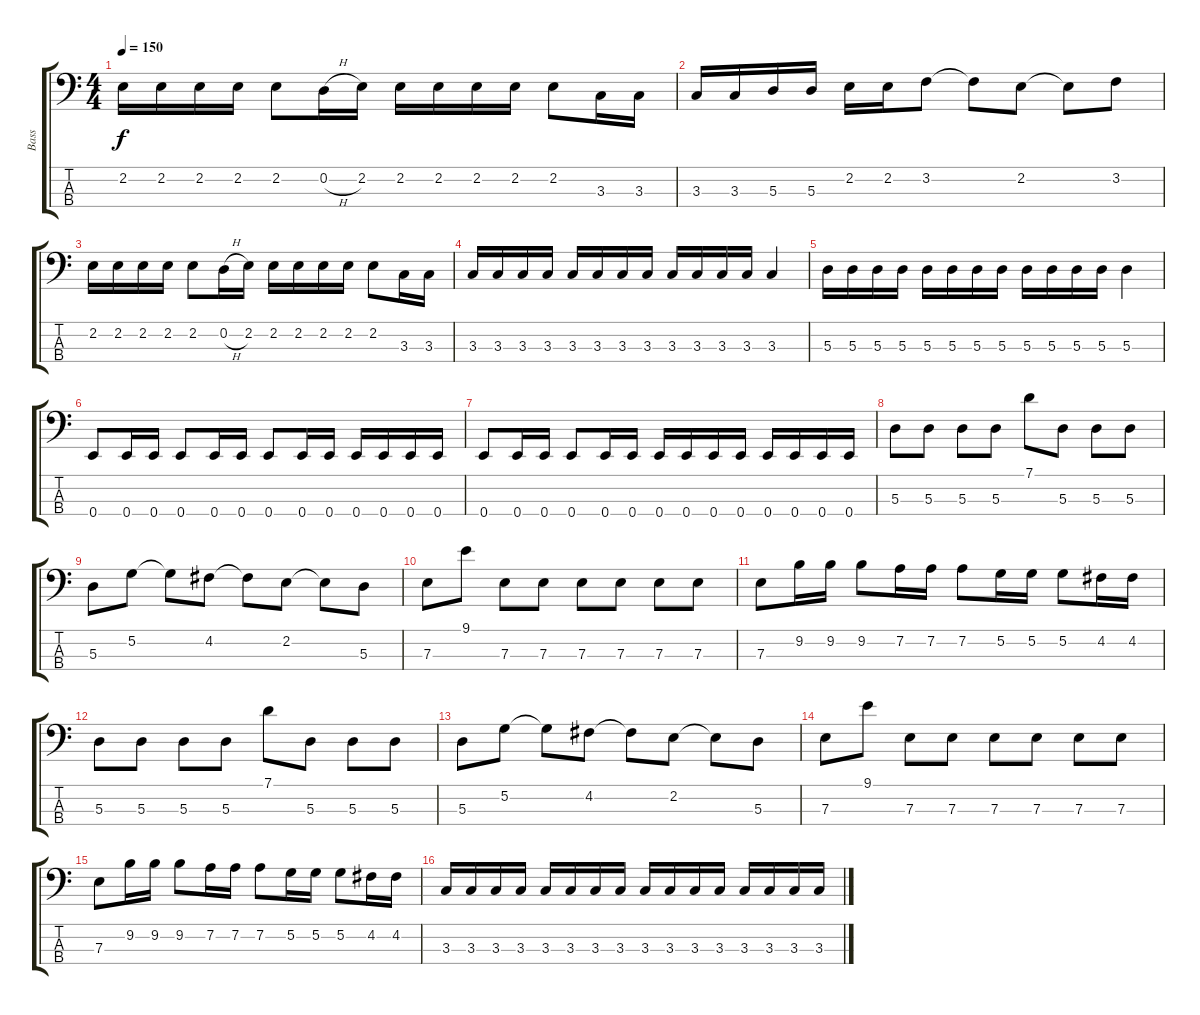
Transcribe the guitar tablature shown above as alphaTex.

\track ("Bass" "Bass") {instrument electricbasspick}
\staff {score tabs}
\tuning (G2 D2 A1 E1) {hide}
\ts (4 4)
\tempo 150
\clef f4
\ks c
2.2.16{dy f} 2.2.16 2.2.16 2.2.16 2.2.8 0.2{h}.16 2.2.16 2.2.16 2.2.16 2.2.16 2.2.16 2.2.8 3.3.16 3.3.16 |
3.3.16 3.3.16 5.3.16 5.3.16 2.2.16 2.2.16 3.2.8 3.2{t}.8 2.2.8 2.2{t}.8 3.2.8 |
2.2.16 2.2.16 2.2.16 2.2.16 2.2.8 0.2{h}.16 2.2.16 2.2.16 2.2.16 2.2.16 2.2.16 2.2.8 3.3.16 3.3.16 |
3.3.16 3.3.16 3.3.16 3.3.16 3.3.16 3.3.16 3.3.16 3.3.16 3.3.16 3.3.16 3.3.16 3.3.16 3.3.4 |
5.3.16 5.3.16 5.3.16 5.3.16 5.3.16 5.3.16 5.3.16 5.3.16 5.3.16 5.3.16 5.3.16 5.3.16 5.3.4 |
0.4.8 0.4.16 0.4.16 0.4.8 0.4.16 0.4.16 0.4.8 0.4.16 0.4.16 0.4.16 0.4.16 0.4.16 0.4.16 |
0.4.8 0.4.16 0.4.16 0.4.8 0.4.16 0.4.16 0.4.16 0.4.16 0.4.16 0.4.16 0.4.16 0.4.16 0.4.16 0.4.16 |
5.3.8 5.3.8 5.3.8 5.3.8 7.1.8 5.3.8 5.3.8 5.3.8 |
5.3.8 5.2.8 5.2{t}.8 4.2.8 4.2{t}.8 2.2.8 2.2{t}.8 5.3.8 |
7.3.8 9.1.8 7.3.8 7.3.8 7.3.8 7.3.8 7.3.8 7.3.8 |
7.3.8 9.2.16 9.2.16 9.2.8 7.2.16 7.2.16 7.2.8 5.2.16 5.2.16 5.2.8 4.2.16 4.2.16 |
5.3.8 5.3.8 5.3.8 5.3.8 7.1.8 5.3.8 5.3.8 5.3.8 |
5.3.8 5.2.8 5.2{t}.8 4.2.8 4.2{t}.8 2.2.8 2.2{t}.8 5.3.8 |
7.3.8 9.1.8 7.3.8 7.3.8 7.3.8 7.3.8 7.3.8 7.3.8 |
7.3.8 9.2.16 9.2.16 9.2.8 7.2.16 7.2.16 7.2.8 5.2.16 5.2.16 5.2.8 4.2.16 4.2.16 |
3.3.16 3.3.16 3.3.16 3.3.16 3.3.16 3.3.16 3.3.16 3.3.16 3.3.16 3.3.16 3.3.16 3.3.16 3.3.16 3.3.16 3.3.16 3.3.16
